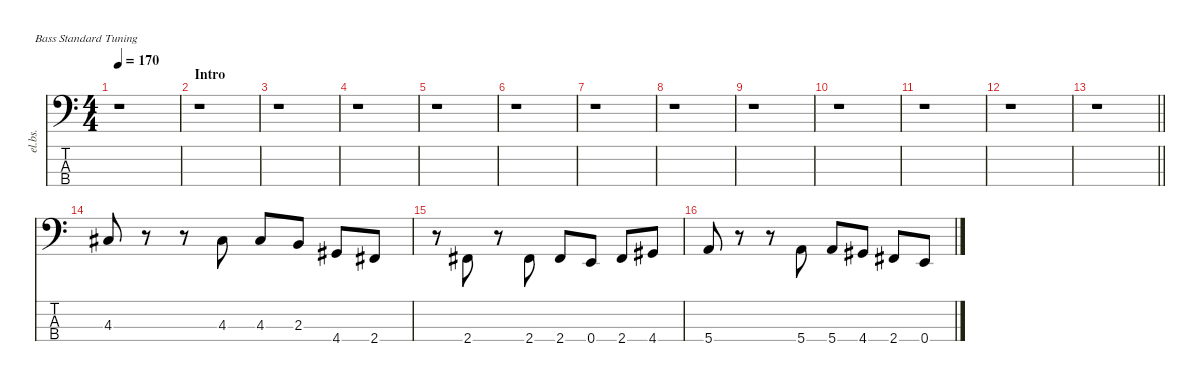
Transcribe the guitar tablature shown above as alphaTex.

\defaultSystemsLayout 4
\hideDynamics
\bracketExtendMode nobrackets
\track ("Electric Bass" "el.bs.") {instrument electricbassfinger}
\staff {score tabs}
\tuning (G2 D2 A1 E1)
\ts (4 4)
\tempo 170
\clef f4
\ks c
r.1{dy mf instrument electricbassfinger beam Down} |
\section ("" "Intro")
r.1{beam Down} |
r.1{beam Down} |
r.1{beam Down} |
r.1{beam Down} |
r.1{beam Down} |
r.1{beam Down} |
r.1{beam Down} |
r.1{beam Down} |
r.1{beam Down} |
r.1{beam Down} |
r.1{beam Down} |
\barLineRight lightlight
r.1{beam Down} |
4.3{acc #}.8{beam Up} r.8{beam Down} r.8{beam Down} 4.3{acc #}.8{beam Up} 4.3{acc #}.8{beam Up} 2.3.8{beam Up} 4.4{acc #}.8{beam Up} 2.4{acc #}.8{beam Up} |
r.8{beam Down} 2.4{acc #}.8{beam Up} r.8{beam Down} 2.4{acc #}.8{beam Up} 2.4{acc #}.8{beam Up} 0.4.8{beam Up} 2.4{acc #}.8{beam Up} 4.4{acc #}.8{beam Up} |
5.4.8{beam Up} r.8{beam Down} r.8{beam Down} 5.4.8{beam Up} 5.4.8{beam Up} 4.4{acc #}.8{beam Up} 2.4{acc #}.8{beam Up} 0.4.8{beam Up}
